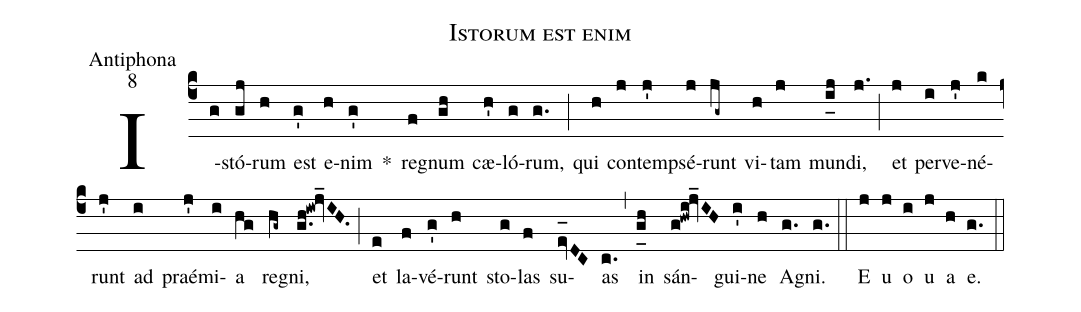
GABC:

name:Istorum est enim;
office-part:Antiphona;
mode:8;
%%
(c4) I(g)stó(gj)rum(h) est(g') e(h)nim(g') *() re(f)gnum(gh) cæ(h')ló(g)rum,(g.) (;) qui(h) con(j)tem(j')psé(j)runt(jg~) vi(h)tam(j) mun(i_[uh:l]j)di,(j.) (;) et(j) per(i)ve(j')né(k)runt(j') ad(i) praé(j')mi(i)a(hg) re(hg~)gni,(g.h!iw!jv_IH.) (;) et(e) la(f)vé(g')runt(h) sto(g)las(f) su(ev_[oh:h]DC)as(c.) (,) in(g_[uh:l]h) sán(g!hwi!jv_IH)gui(i')ne(h) A(g.)gni.(g.) (::) <eu>E(j) u(j) o(i) u(j) a(h) e.</eu>(g.) (::)
